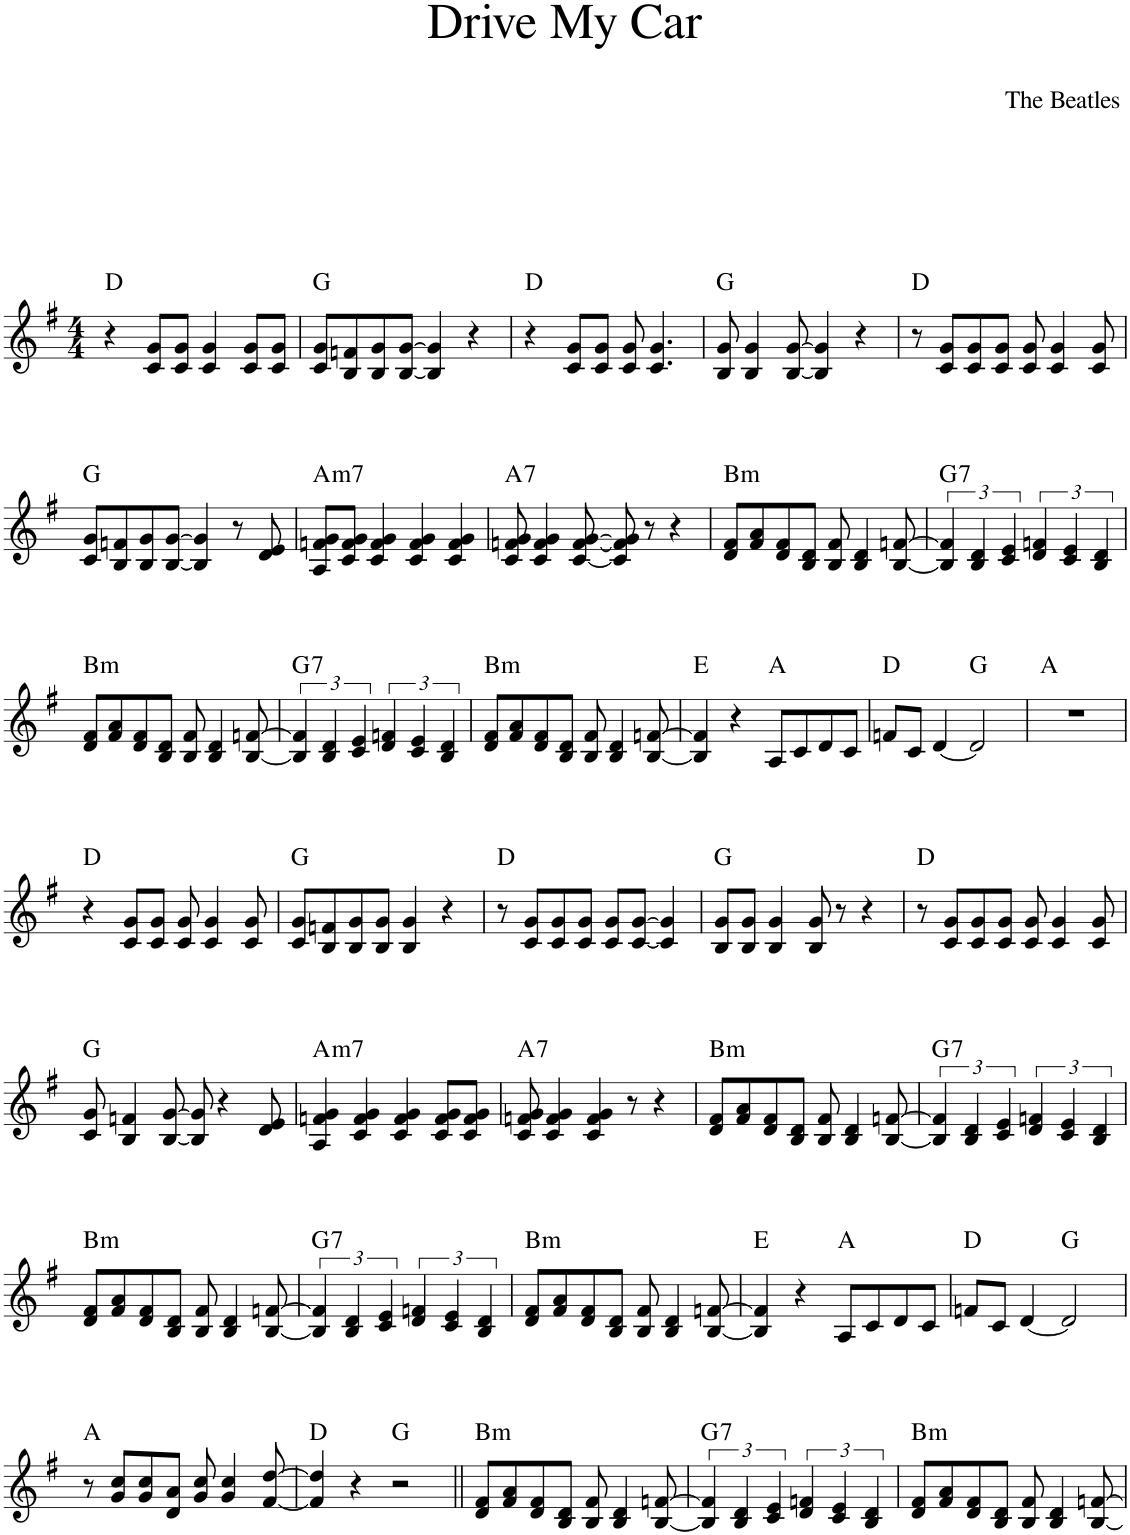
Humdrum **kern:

**kern	**harte
*part1	*part1
*staff1	*
*I"Piano	*
*I'Pno.	*
*clefG2	*
*k[f#]	*
*M4/4	*
=1	=1
4r	D:maj
8c/ 8g/L	.
8c/ 8g/J	.
4c/ 4g/	.
8c/ 8g/L	.
8c/ 8g/J	.
=2	=2
8c/ 8g/L	G:maj
8B/ 8fn/	.
8B/ 8g/	.
[8B/ [8g/J	.
4B/] 4g/]	.
4r	.
=3	=3
4r	D:maj
8c/ 8g/L	.
8c/ 8g/J	.
8c/ 8g/	.
4.c/ 4.g/	.
=4	=4
8B/ 8g/	G:maj
4B/ 4g/	.
[8B/ [8g/	.
4B/] 4g/]	.
4r	.
=5	=5
8r	D:maj
8c/ 8g/L	.
8c/ 8g/	.
8c/ 8g/J	.
8c/ 8g/	.
4c/ 4g/	.
8c/ 8g/	.
!!LO:LB:g=z
=6	=6
8c/ 8g/L	G:maj
8B/ 8fn/	.
8B/ 8g/	.
[8B/ [8g/J	.
4B/] 4g/]	.
8r	.
8d/ 8e/	.
=7	=7
!	!LO:H:kt=m7
8A/ 8fn/ 8g/L	A:min7
8c/ 8f/ 8g/J	.
4c/ 4f/ 4g/	.
4c/ 4f/ 4g/	.
4c/ 4f/ 4g/	.
=8	=8
!	!LO:H:kt=7
8c/ 8fn/ 8g/	A:7
4c/ 4f/ 4g/	.
[8c/ [8f/ [8g/	.
8c/] 8f/] 8g/]	.
8r	.
4r	.
=9	=9
!	!LO:H:kt=m
8d/ 8f#/L	B:min
8f#/ 8a/	.
8d/ 8f#/	.
8B/ 8d/J	.
8B/ 8f#/	.
4B/ 4d/	.
[8B/ [8fn/	.
=10	=10
!	!LO:H:kt=7
6B/] 6f/]	G:7
6B/ 6d/	.
6c/ 6e/	.
6d/ 6fn/	.
6c/ 6e/	.
6B/ 6d/	.
!!LO:LB:g=z
=11	=11
!	!LO:H:kt=m
8d/ 8f#/L	B:min
8f#/ 8a/	.
8d/ 8f#/	.
8B/ 8d/J	.
8B/ 8f#/	.
4B/ 4d/	.
[8B/ [8fn/	.
=12	=12
!	!LO:H:kt=7
6B/] 6f/]	G:7
6B/ 6d/	.
6c/ 6e/	.
6d/ 6fn/	.
6c/ 6e/	.
6B/ 6d/	.
=13	=13
!	!LO:H:kt=m
8d/ 8f#/L	B:min
8f#/ 8a/	.
8d/ 8f#/	.
8B/ 8d/J	.
8B/ 8f#/	.
4B/ 4d/	.
[8B/ [8fn/	.
=14	=14
4B/] 4f/]	E:maj
4r	.
8A/L	A:maj
8c/	.
8d/	.
8c/J	.
=15	=15
8fn/L	D:maj
8c/J	.
[4d/	.
2d/]	G:maj
=16	=16
1r	A:maj
!!LO:LB:g=z
=17	=17
4r	D:maj
8c/ 8g/L	.
8c/ 8g/J	.
8c/ 8g/	.
4c/ 4g/	.
8c/ 8g/	.
=18	=18
8c/ 8g/L	G:maj
8B/ 8fn/	.
8B/ 8g/	.
8B/ 8g/J	.
4B/ 4g/	.
4r	.
=19	=19
8r	D:maj
8c/ 8g/L	.
8c/ 8g/	.
8c/ 8g/J	.
8c/ 8g/L	.
[8c/ [8g/J	.
4c/] 4g/]	.
=20	=20
8B/ 8g/L	G:maj
8B/ 8g/J	.
4B/ 4g/	.
8B/ 8g/	.
8r	.
4r	.
=21	=21
8r	D:maj
8c/ 8g/L	.
8c/ 8g/	.
8c/ 8g/J	.
8c/ 8g/	.
4c/ 4g/	.
8c/ 8g/	.
!!LO:LB:g=z
=22	=22
8c/ 8g/	G:maj
4B/ 4fn/	.
[8B/ [8g/	.
8B/] 8g/]	.
4r	.
8d/ 8e/	.
=23	=23
!	!LO:H:kt=m7
4A/ 4fn/ 4g/	A:min7
4c/ 4f/ 4g/	.
4c/ 4f/ 4g/	.
8c/ 8f/ 8g/L	.
8c/ 8f/ 8g/J	.
=24	=24
!	!LO:H:kt=7
8c/ 8fn/ 8g/	A:7
4c/ 4f/ 4g/	.
4c/ 4f/ 4g/	.
8r	.
4r	.
=25	=25
!	!LO:H:kt=m
8d/ 8f#/L	B:min
8f#/ 8a/	.
8d/ 8f#/	.
8B/ 8d/J	.
8B/ 8f#/	.
4B/ 4d/	.
[8B/ [8fn/	.
=26	=26
!	!LO:H:kt=7
6B/] 6f/]	G:7
6B/ 6d/	.
6c/ 6e/	.
6d/ 6fn/	.
6c/ 6e/	.
6B/ 6d/	.
!!LO:LB:g=z
=27	=27
!	!LO:H:kt=m
8d/ 8f#/L	B:min
8f#/ 8a/	.
8d/ 8f#/	.
8B/ 8d/J	.
8B/ 8f#/	.
4B/ 4d/	.
[8B/ [8fn/	.
=28	=28
!	!LO:H:kt=7
6B/] 6f/]	G:7
6B/ 6d/	.
6c/ 6e/	.
6d/ 6fn/	.
6c/ 6e/	.
6B/ 6d/	.
=29	=29
!	!LO:H:kt=m
8d/ 8f#/L	B:min
8f#/ 8a/	.
8d/ 8f#/	.
8B/ 8d/J	.
8B/ 8f#/	.
4B/ 4d/	.
[8B/ [8fn/	.
=30	=30
4B/] 4f/]	E:maj
4r	.
8A/L	A:maj
8c/	.
8d/	.
8c/J	.
=31	=31
8fn/L	D:maj
8c/J	.
[4d/	.
2d/]	G:maj
!!LO:LB:g=z
=32	=32
8r	A:maj
8g/ 8cc/L	.
8g/ 8cc/	.
8d/ 8a/J	.
8g/ 8cc/	.
4g/ 4cc/	.
[8f#/ [8dd/	.
=33	=33
4f#/] 4dd/]	D:maj
4r	.
2r	G:maj
=34||	=34||
!	!LO:H:kt=m
8d/ 8f#/L	B:min
8f#/ 8a/	.
8d/ 8f#/	.
8B/ 8d/J	.
8B/ 8f#/	.
4B/ 4d/	.
[8B/ [8fn/	.
=35	=35
!	!LO:H:kt=7
6B/] 6f/]	G:7
6B/ 6d/	.
6c/ 6e/	.
6d/ 6fn/	.
6c/ 6e/	.
6B/ 6d/	.
=36	=36
!	!LO:H:kt=m
8d/ 8f#/L	B:min
8f#/ 8a/	.
8d/ 8f#/	.
8B/ 8d/J	.
8B/ 8f#/	.
4B/ 4d/	.
[8B/ [8fn/	.
=	=
*-	*-
